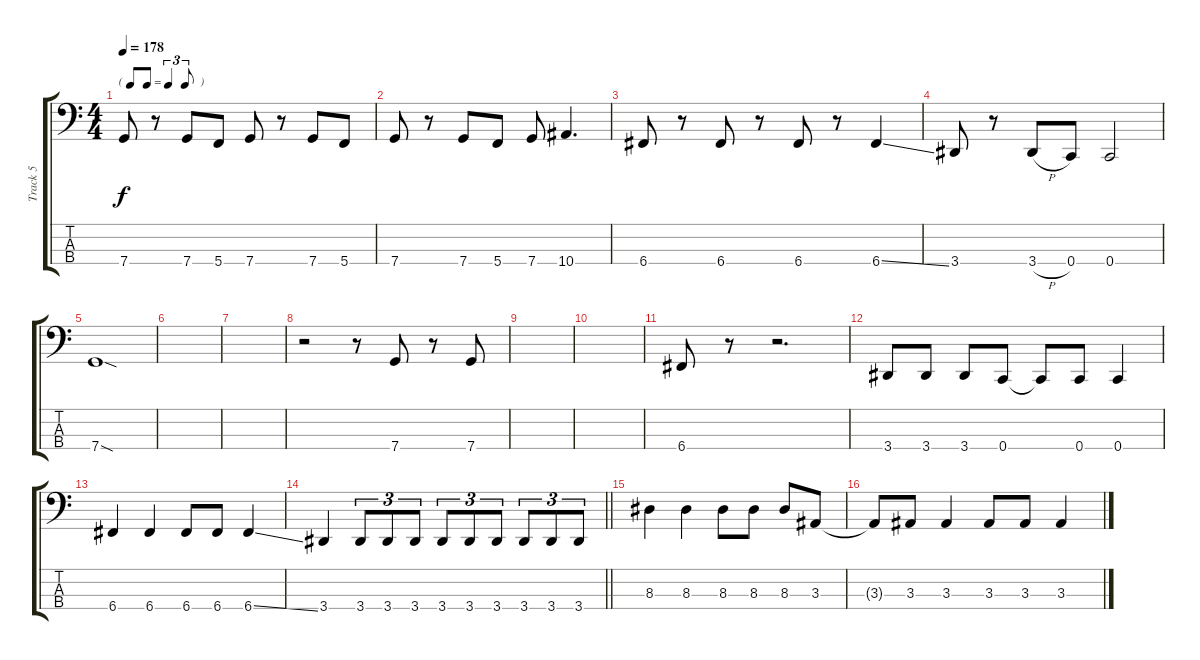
\track ("Track 5" "Track 5") {instrument electricbasspick}
\staff {score tabs}
\tuning (F2 C2 G1 C1) {hide}
\ts (4 4)
\tf triplet8th
\tempo 178
\clef f4
\ks c
7.4.8{dy f} r.8 7.4.8 5.4.8 7.4.8 r.8 7.4.8 5.4.8 |
7.4.8 r.8 7.4.8 5.4.8 7.4.8 10.4.4{d} |
6.4.8 r.8 6.4.8 r.8 6.4.8 r.8 6.4{ss}.4 |
3.4.8 r.8 3.4{h}.8 0.4.8 0.4.2 |
7.4{sod}.1 |
|
|
r.2 r.8 7.4.8 r.8 7.4.8 |
|
|
6.4.8 r.8 r.2{d} |
3.4.8 3.4.8 3.4.8 0.4.8 0.4{t}.8 0.4.8 0.4.4 |
6.4.4 6.4.4 6.4.8 6.4.8 6.4{ss}.4 |
\barLineRight lightlight
3.4.4 3.4.8{tu (3 2)} 3.4.8{tu (3 2)} 3.4.8{tu (3 2)} 3.4.8{tu (3 2)} 3.4.8{tu (3 2)} 3.4.8{tu (3 2)} 3.4.8{tu (3 2)} 3.4.8{tu (3 2)} 3.4.8{tu (3 2)} |
8.3.4 8.3.4 8.3.8 8.3.8 8.3.8 3.3.8 |
3.3{t}.8 3.3.8 3.3.4 3.3.8 3.3.8 3.3.4
